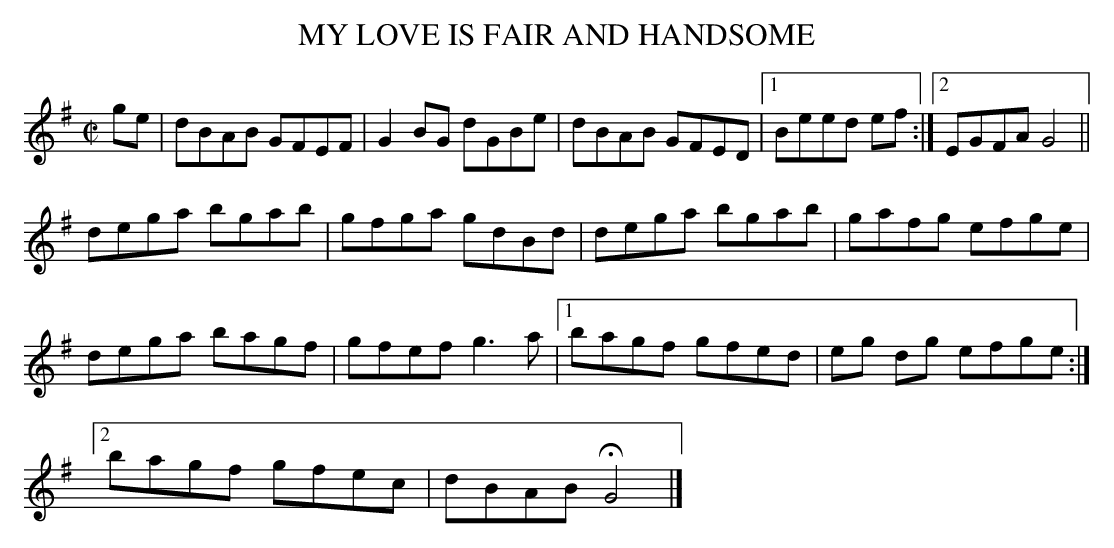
X:1
T:MY LOVE IS FAIR AND HANDSOME
M:C|
L:1/8
K:G
ge|dBAB GFEF|G2BG dGBe|dBAB GFED|1 Beed ef:|2 EGFA G4||
dega bgab|gfga gdBd|dega bgab|gafg efge|
dega bagf|gfef g3a|1 bagf gfed|eg dg efge :|
[2 bagf gfec|dBAB HG4|]
